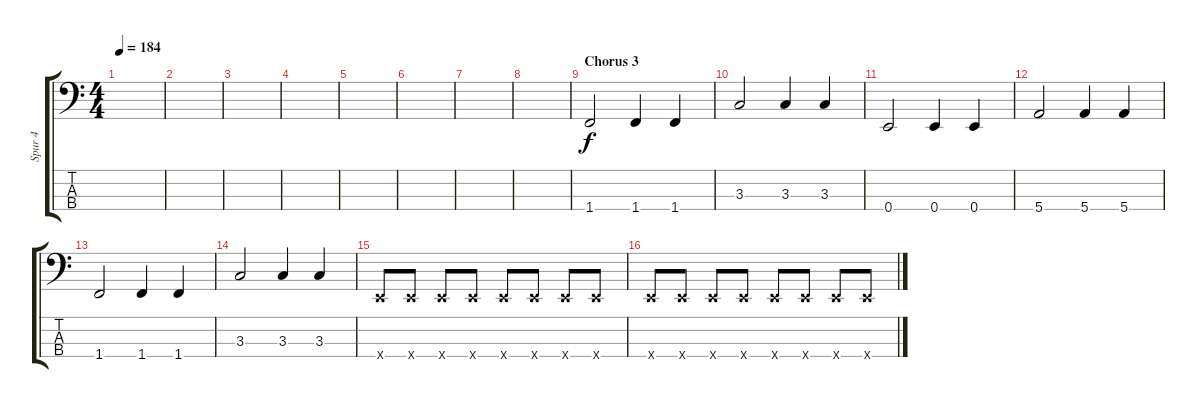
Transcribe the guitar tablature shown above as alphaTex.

\track ("Spur 4" "Spur 4") {instrument electricbassfinger}
\staff {score tabs}
\tuning (G2 D2 A1 E1) {hide}
\ts (4 4)
\tempo 184
\clef f4
\ks c
|
|
|
|
|
|
|
|
\section ("" "Chorus 3")
1.4.2 1.4.4 1.4.4 |
3.3.2 3.3.4 3.3.4 |
0.4.2 0.4.4 0.4.4 |
5.4.2 5.4.4 5.4.4 |
1.4.2 1.4.4 1.4.4 |
3.3.2 3.3.4 3.3.4 |
0.4{x}.8 0.4{x}.8 0.4{x}.8 0.4{x}.8 0.4{x}.8 0.4{x}.8 0.4{x}.8 0.4{x}.8 |
0.4{x}.8 0.4{x}.8 0.4{x}.8 0.4{x}.8 0.4{x}.8 0.4{x}.8 0.4{x}.8 0.4{x}.8
